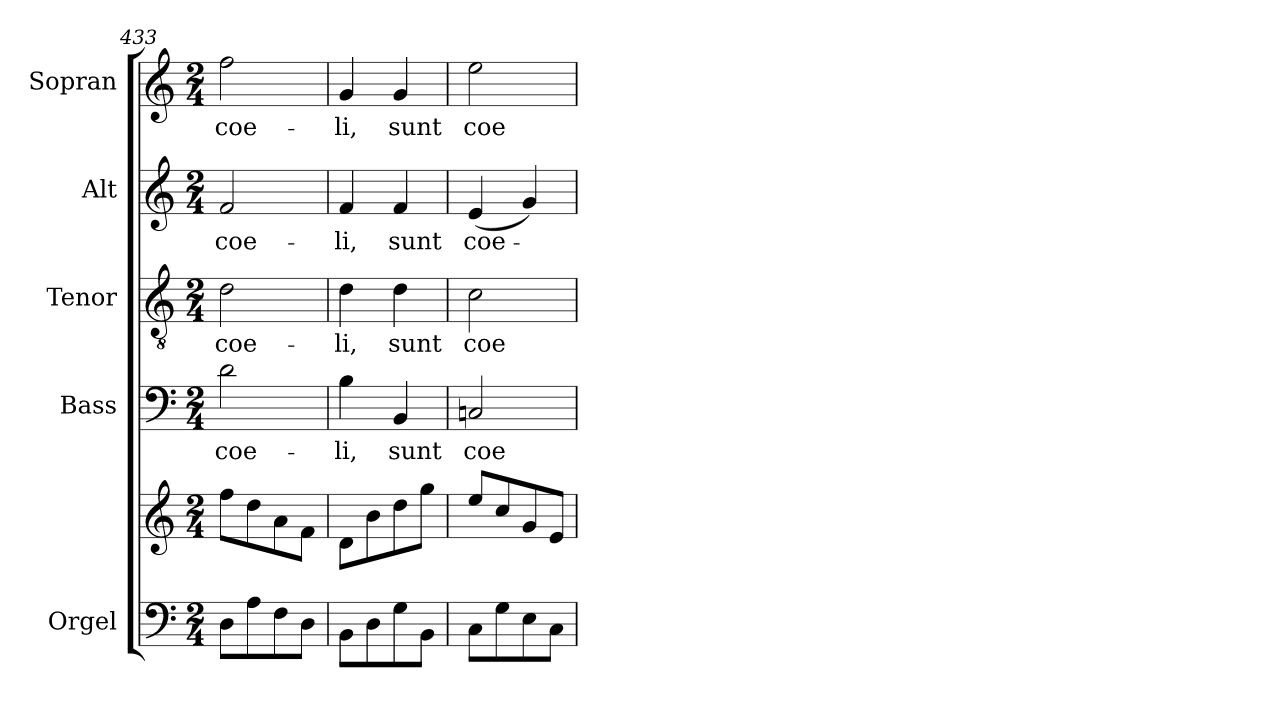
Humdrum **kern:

**kern	**kern	**kern	**text	**kern	**text	**kern	**text	**kern	**text
*part5	*part5	*part4	*part4	*part3	*part3	*part2	*part2	*part1	*part1
*staff6	*staff5	*staff4	*staff4	*staff3	*staff3	*staff2	*staff2	*staff1	*staff1
*I"Orgel	*	*I"Bass	*	*I"Tenor	*	*I"Alt	*	*I"Sopran	*
*I'Org.	*	*I'B.	*	*I'T.	*	*I'A.	*	*I'S.	*
*clefF4	*clefG2	*clefF4	*	*clefGv2	*	*clefG2	*	*clefG2	*
*k[]	*k[]	*k[]	*	*k[]	*	*k[]	*	*k[]	*
*C:	*C:	*C:	*	*C:	*	*C:	*	*C:	*
*M2/4	*M2/4	*M2/4	*	*M2/4	*	*M2/4	*	*M2/4	*
=433	=433	=433	=433	=433	=433	=433	=433	=433	=433
!	!	!	!LO:LY:b	!	!LO:LY:b	!	!LO:LY:b	!	!LO:LY:b
8D\L	8ff\L	2d\	coe-	2d\	coe-	2f/	coe-	2ff\	coe-
8A\	8dd\	.	.	.	.	.	.	.	.
8F\	8a\	.	.	.	.	.	.	.	.
8D\J	8f\J	.	.	.	.	.	.	.	.
=434	=434	=434	=434	=434	=434	=434	=434	=434	=434
!	!	!	!LO:LY:b	!	!LO:LY:b	!	!LO:LY:b	!	!LO:LY:b
8BB\L	8d\L	4B\	-li,	4d\	-li,	4f/	-li,	4g/	-li,
8D\	8b\	.	.	.	.	.	.	.	.
!	!	!	!LO:LY:b	!	!LO:LY:b	!	!LO:LY:b	!	!LO:LY:b
8G\	8dd\	4BB/	sunt	4d\	sunt	4f/	sunt	4g/	sunt
8BB\J	8gg\J	.	.	.	.	.	.	.	.
=435	=435	=435	=435	=435	=435	=435	=435	=435	=435
!	!	!	!LO:LY:b	!	!LO:LY:b	!	!LO:LY:b	!	!LO:LY:b
8C\L	8ee/L	2Cn/	coe-	2c\	coe-	(<4e/	coe-	2ee\	coe-
8G\	8cc/	.	.	.	.	.	.	.	.
8E\	8g/	.	.	.	.	4g/)	.	.	.
8C\J	8e/J	.	.	.	.	.	.	.	.
=	=	=	=	=	=	=	=	=	=
*-	*-	*-	*-	*-	*-	*-	*-	*-	*-
